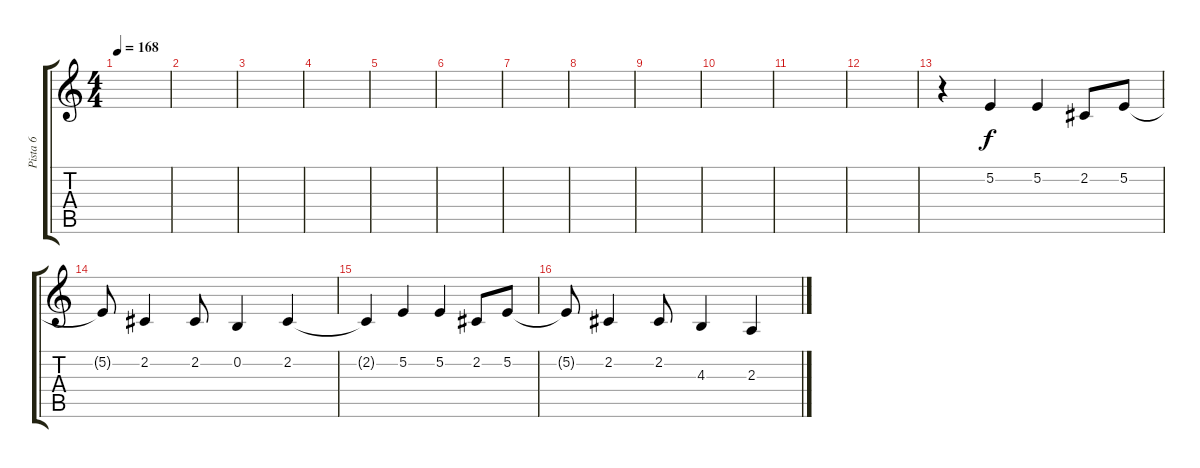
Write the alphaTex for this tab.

\track ("Pista 6" "Pista 6") {instrument electricgrandpiano}
\staff {score tabs}
\tuning (E4 B3 G3 D3 A2 E2) {hide}
\ts (4 4)
\tempo 168
\clef g2
\ks c
|
|
|
|
|
|
|
|
|
|
|
|
r.4 5.2.4 5.2.4 2.2.8 5.2.8 |
5.2{t}.8 2.2.4 2.2.8 0.2.4 2.2.4 |
2.2{t}.4 5.2.4 5.2.4 2.2.8 5.2.8 |
5.2{t}.8 2.2.4 2.2.8 4.3.4 2.3.4
